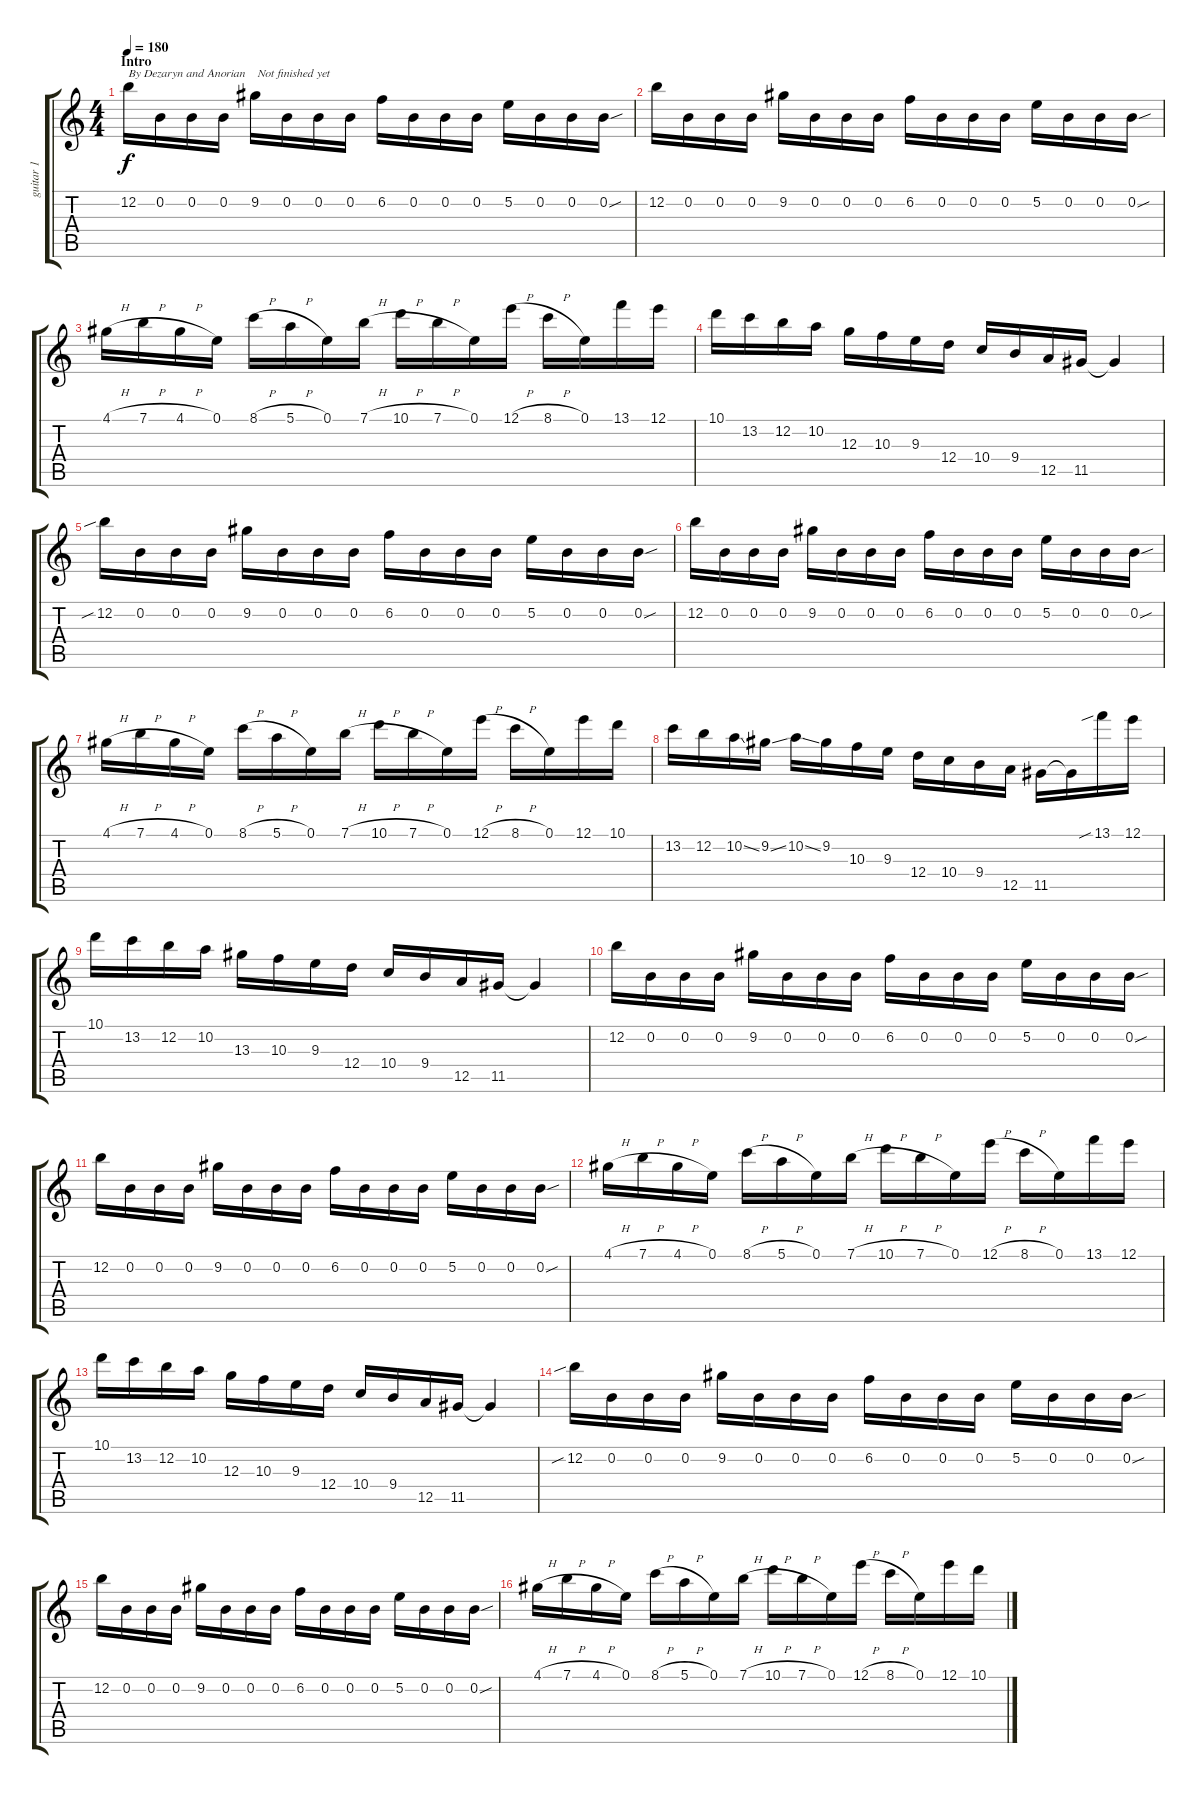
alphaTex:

\track ("guitar 1" "guitar 1") {instrument distortionguitar}
\staff {score tabs}
\tuning (E4 B3 G3 D3 A2 E2) {hide}
\ts (4 4)
\section ("" "Intro")
\tempo 180
\clef g2
\ks c
12.2.16{txt "By Dezaryn and Anorian    Not finished yet" dy f instrument distortionguitar} 0.2.16 0.2.16 0.2.16 9.2.16 0.2.16 0.2.16 0.2.16 6.2.16 0.2.16 0.2.16 0.2.16 5.2.16 0.2.16 0.2.16 0.2{sou}.16 |
12.2.16 0.2.16 0.2.16 0.2.16 9.2.16 0.2.16 0.2.16 0.2.16 6.2.16 0.2.16 0.2.16 0.2.16 5.2.16 0.2.16 0.2.16 0.2{sou}.16 |
4.1{h}.16 7.1{h}.16 4.1{h}.16 0.1.16 8.1{h}.16 5.1{h}.16 0.1.16 7.1{h}.16 10.1{h}.16 7.1{h}.16 0.1.16 12.1{h}.16 8.1{h}.16 0.1.16 13.1.16 12.1.16 |
10.1.16 13.2.16 12.2.16 10.2.16 12.3.16 10.3.16 9.3.16 12.4.16 10.4.16 9.4.16 12.5.16 11.5.16 11.5{t}.4 |
12.2{sib}.16 0.2.16 0.2.16 0.2.16 9.2.16 0.2.16 0.2.16 0.2.16 6.2.16 0.2.16 0.2.16 0.2.16 5.2.16 0.2.16 0.2.16 0.2{sou}.16 |
12.2.16 0.2.16 0.2.16 0.2.16 9.2.16 0.2.16 0.2.16 0.2.16 6.2.16 0.2.16 0.2.16 0.2.16 5.2.16 0.2.16 0.2.16 0.2{sou}.16 |
4.1{h}.16 7.1{h}.16 4.1{h}.16 0.1.16 8.1{h}.16 5.1{h}.16 0.1.16 7.1{h}.16 10.1{h}.16 7.1{h}.16 0.1.16 12.1{h}.16 8.1{h}.16 0.1.16 12.1.16 10.1.16 |
13.2.16 12.2.16 10.2{ss}.16 9.2{ss}.16 10.2{ss}.16 9.2.16 10.3.16 9.3.16 12.4.16 10.4.16 9.4.16 12.5.16 11.5.16 11.5{t}.16 13.1{sib}.16 12.1.16 |
10.1.16 13.2.16 12.2.16 10.2.16 13.3.16 10.3.16 9.3.16 12.4.16 10.4.16 9.4.16 12.5.16 11.5.16 11.5{t}.4 |
12.2.16 0.2.16 0.2.16 0.2.16 9.2.16 0.2.16 0.2.16 0.2.16 6.2.16 0.2.16 0.2.16 0.2.16 5.2.16 0.2.16 0.2.16 0.2{sou}.16 |
12.2.16 0.2.16 0.2.16 0.2.16 9.2.16 0.2.16 0.2.16 0.2.16 6.2.16 0.2.16 0.2.16 0.2.16 5.2.16 0.2.16 0.2.16 0.2{sou}.16 |
4.1{h}.16 7.1{h}.16 4.1{h}.16 0.1.16 8.1{h}.16 5.1{h}.16 0.1.16 7.1{h}.16 10.1{h}.16 7.1{h}.16 0.1.16 12.1{h}.16 8.1{h}.16 0.1.16 13.1.16 12.1.16 |
10.1.16 13.2.16 12.2.16 10.2.16 12.3.16 10.3.16 9.3.16 12.4.16 10.4.16 9.4.16 12.5.16 11.5.16 11.5{t}.4 |
12.2{sib}.16 0.2.16 0.2.16 0.2.16 9.2.16 0.2.16 0.2.16 0.2.16 6.2.16 0.2.16 0.2.16 0.2.16 5.2.16 0.2.16 0.2.16 0.2{sou}.16 |
12.2.16 0.2.16 0.2.16 0.2.16 9.2.16 0.2.16 0.2.16 0.2.16 6.2.16 0.2.16 0.2.16 0.2.16 5.2.16 0.2.16 0.2.16 0.2{sou}.16 |
4.1{h}.16 7.1{h}.16 4.1{h}.16 0.1.16 8.1{h}.16 5.1{h}.16 0.1.16 7.1{h}.16 10.1{h}.16 7.1{h}.16 0.1.16 12.1{h}.16 8.1{h}.16 0.1.16 12.1.16 10.1.16
